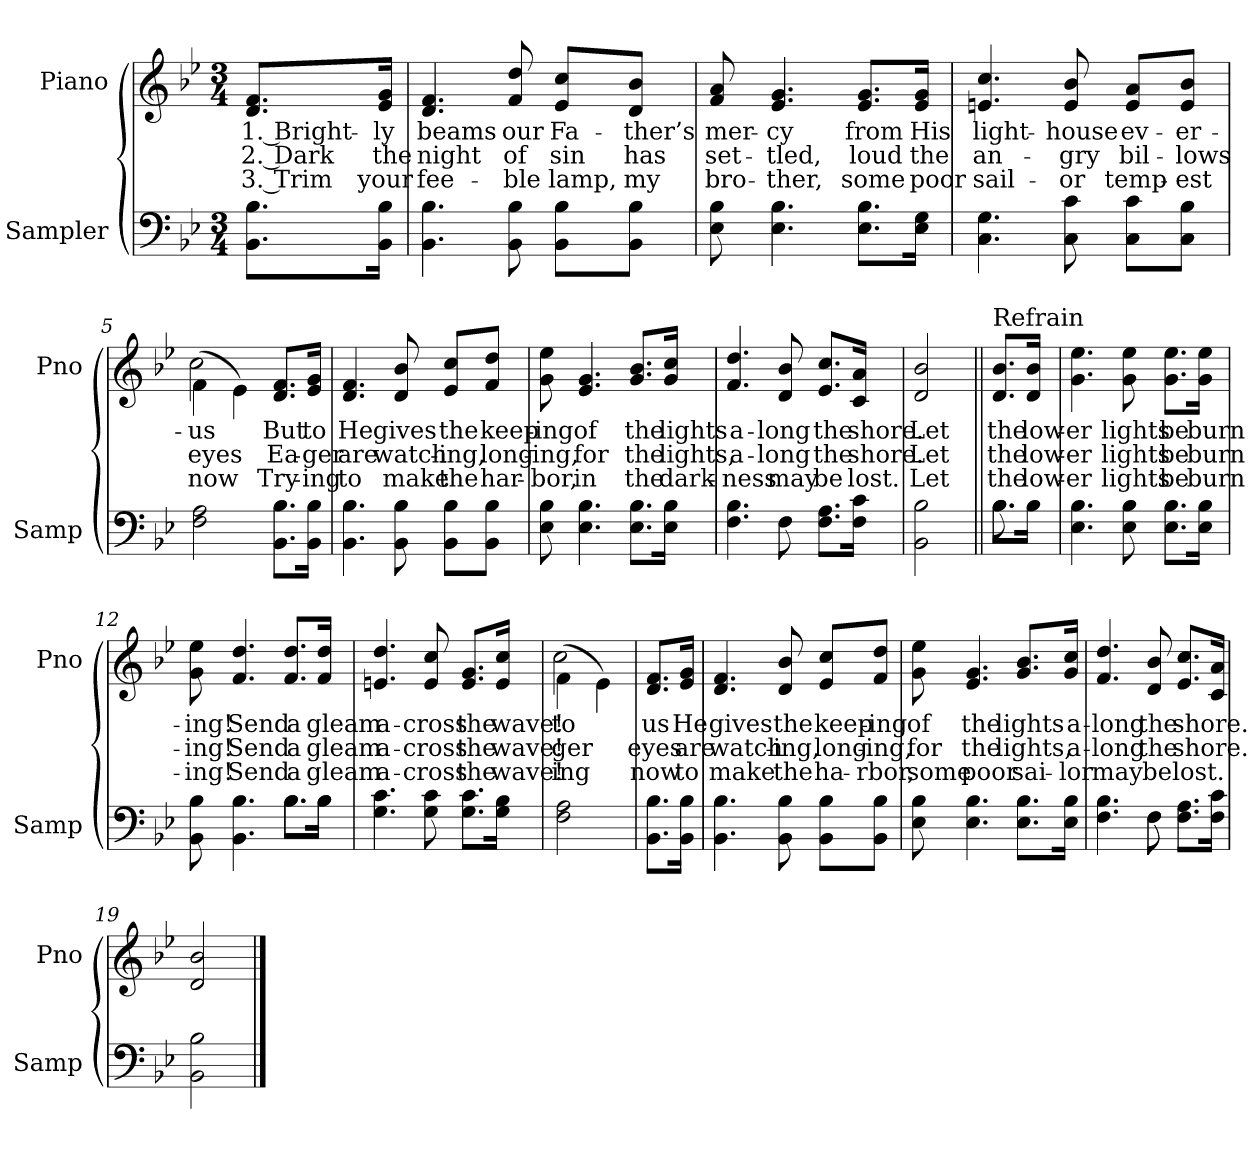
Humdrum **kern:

**kern	**kern	**text	**text	**text
*part2	*part1	*part1	*part1	*part1
*staff2	*staff1	*staff1	*staff1	*staff1
*I"Sampler	*I"Piano	*	*	*
*I'Samp	*I'Pno	*	*	*
*clefF4	*clefG2	*	*	*
*k[b-e-]	*k[b-e-]	*	*	*
*B-:	*B-:	*	*	*
*M3/4	*M3/4	*	*	*
=1	=1	=1	=1	=1
8.BB-\ 8.B-\L	8.d/ 8.f/L	1. Bright-	2. Dark	3. Trim
16BB-\ 16B-\Jk	16e-/ 16g/Jk	-ly	the	your
=2	=2	=2	=2	=2
4.BB-\ 4.B-\	4.d/ 4.f/	beams	night	fee-
8BB-\ 8B-\	8f/ 8dd/	our	of	-ble
8BB-\ 8B-\L	8e-/ 8cc/L	Fa-	sin	lamp,
8BB-\ 8B-\J	8d/ 8b-/J	-ther’s	has	my
=3	=3	=3	=3	=3
8E-\ 8B-\	8f/ 8a/	mer-	set-	bro-
4.E-\ 4.B-\	4.e-/ 4.g/	-cy	-tled,	-ther,
8.E-\ 8.B-\L	8.e-/ 8.g/L	from	loud	some
16E-\ 16G\Jk	16e-/ 16g/Jk	His	the	poor
=4	=4	=4	=4	=4
4.C\ 4.G\	4.en/ 4.cc/	light-	an-	sail-
8C\ 8c\	8e/ 8b-/	-house	-gry	-or
8C\ 8c\L	8e/ 8a/L	ev-	bil-	temp-
8C\ 8B-\J	8e/ 8b-/J	-er-	-lows	-est
=5	=5	=5	=5	=5
*	*^	*	*	*
2F\ 2A\	(4f\	2cc	us	eyes	now
.	4e-\)	.	.	.	.
8.BB-\ 8.B-\L	8.d/ 8.f/L	4ryy	But	Ea-	Try-
16BB-\ 16B-\Jk	16e-/ 16g/Jk	.	to	-ger	-ing
*	*v	*v	*	*	*
=6	=6	=6	=6	=6
4.BB-\ 4.B-\	4.d/ 4.f/	He	are	to
8BB-\ 8B-\	8d/ 8b-/	gives	watch-	make
8BB-\ 8B-\L	8e-/ 8cc/L	the	-ing,	the
8BB-\ 8B-\J	8f/ 8dd/J	keep-	long-	har-
=7	=7	=7	=7	=7
8E-\ 8B-\	8g\ 8ee-\	-ing	-ing,	-bor,
4.E-\ 4.B-\	4.e-/ 4.g/	of	for	in
8.E-\ 8.B-\L	8.g/ 8.b-/L	the	the	the
16E-\ 16B-\Jk	16g/ 16cc/Jk	lights	lights,	dark-
=8	=8	=8	=8	=8
4.F\ 4.B-\	4.f/ 4.dd/	a-	a-	-ness
8F\	8d/ 8b-/	-long	-long	may
8.F\ 8.A\L	8.e-/ 8.cc/L	the	the	be
16F\ 16c\Jk	16c/ 16a/Jk	shore.	shore.	lost.
=9	=9	=9	=9	=9
2BB-\ 2B-\	2d/ 2b-/	Let	Let	Let
=10||	=10||	=10||	=10||	=10||
*^	*	*	*	*
!	!	!LO:TX:t=Refrain	!	!	!
8.B-\L	8.B-	8.d/ 8.b-/L	the	the	the
16B-\Jk	16ryy	16d/ 16b-/Jk	low-	low-	low-
*v	*v	*	*	*	*
=11	=11	=11	=11	=11
4.E- 4.B-	4.g\ 4.ee-\	-er	-er	-er
8E- 8B-	8g\ 8ee-\	lights	lights	lights
8.E-\ 8.B-\L	8.g\ 8.ee-\L	be	be	be
16E-\ 16B-\Jk	16g\ 16ee-\Jk	burn-	burn-	burn-
=12	=12	=12	=12	=12
*^	*	*	*	*
8BB- 8B-	2ryy	8g\ 8ee-\	-ing!	-ing!	-ing!
4.BB- 4.B-	.	4.f/ 4.dd/	Send	Send	Send
8.B-\L	8.B-\L	8.f/ 8.dd/L	a	a	a
16B-\Jk	16B-\Jk	16f/ 16dd/Jk	gleam	gleam	gleam
*v	*v	*	*	*	*
=13	=13	=13	=13	=13
4.G\ 4.c\	4.en/ 4.dd/	a-	a-	a-
8G\ 8c\	8e/ 8cc/	-cross	-cross	-cross
8.G\ 8.c\L	8.e/ 8.g/L	the	the	the
16G\ 16B-\Jk	16e/ 16cc/Jk	wave!	wave!	wave!
=14	=14	=14	=14	=14
*	*^	*	*	*
2F\ 2A\	(4f\	2cc	to	-ger	-ing
.	4e-\)	.	.	.	.
*	*v	*v	*	*	*
=15	=15	=15	=15	=15
8.BB-\ 8.B-\L	8.d/ 8.f/L	us	eyes	now
16BB-\ 16B-\Jk	16e-/ 16g/Jk	He	are	to
=16	=16	=16	=16	=16
4.BB-\ 4.B-\	4.d/ 4.f/	gives	watch-	make
8BB-\ 8B-\	8d/ 8b-/	the	-ing,	the
8BB-\ 8B-\L	8e-/ 8cc/L	keep-	long-	ha-
8BB-\ 8B-\J	8f/ 8dd/J	-ing	-ing,	-rbor,
=17	=17	=17	=17	=17
8E-\ 8B-\	8g\ 8ee-\	of	for	some
4.E-\ 4.B-\	4.e-/ 4.g/	the	the	poor
8.E-\ 8.B-\L	8.g/ 8.b-/L	lights	lights,	sai-
16E-\ 16B-\Jk	16g/ 16cc/Jk	a-	a-	-lor
=18	=18	=18	=18	=18
*^	*	*	*	*
4.F\ 4.B-\	4.ryy	4.f/ 4.dd/	-long	-long	may
8F\	8F	8d/ 8b-/	the	the	be
8.F\ 8.A\L	4ryy	8.e-/ 8.cc/L	shore.	shore.	lost.
16F\ 16c\Jk	.	16c/ 16a/Jk	.	.	.
*v	*v	*	*	*	*
=19	=19	=19	=19	=19
2BB-\ 2B-\	2d/ 2b-/	.	.	.
==	==	==	==	==
*-	*-	*-	*-	*-
